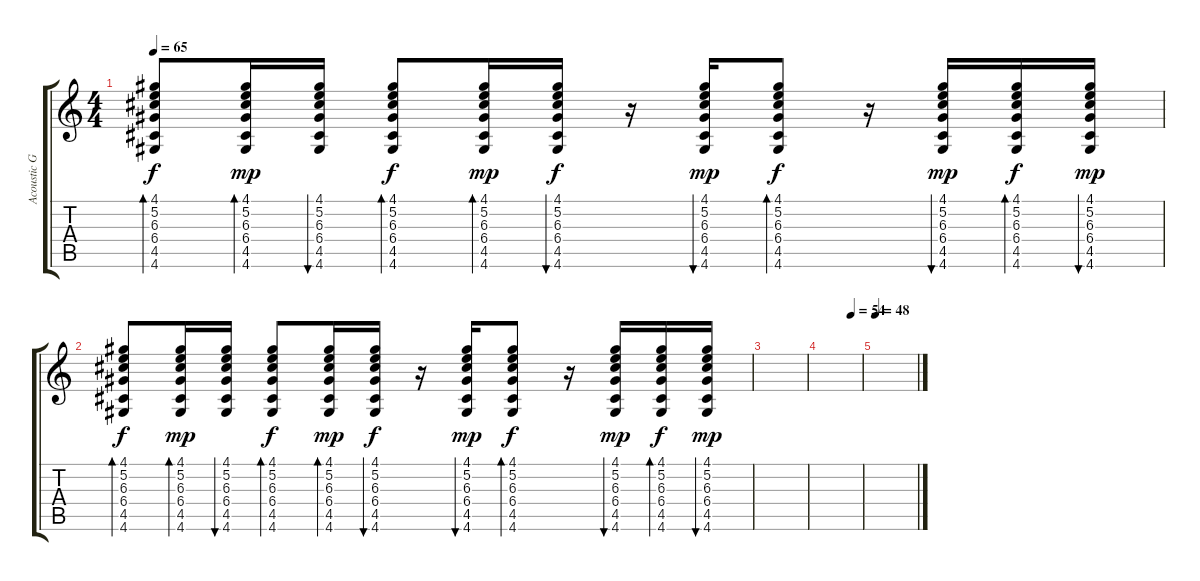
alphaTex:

\track ("Acoustic Guitar" "Acoustic G") {instrument acousticguitarsteel}
\staff {score tabs}
\tuning (E4 B3 G3 D3 A2 E2) {hide}
\ts (4 4)
\tempo 65
\clef g2
\ks c
(4.1 5.2 6.3 6.4 4.5 4.6).8{bd 30 dy f} (4.1 5.2 6.3 6.4 4.5 4.6).16{bd 30 dy mp} (4.1 5.2 6.3 6.4 4.5 4.6).16{bu 30} (4.1 5.2 6.3 6.4 4.5 4.6).8{bd 30 dy f} (4.1 5.2 6.3 6.4 4.5 4.6).16{bd 30 dy mp} (4.1 5.2 6.3 6.4 4.5 4.6).16{bu 30 dy f} r.16 (4.1 5.2 6.3 6.4 4.5 4.6).16{bu 30 dy mp} (4.1 5.2 6.3 6.4 4.5 4.6).8{bd 30 dy f} r.16 (4.1 5.2 6.3 6.4 4.5 4.6).16{bu 30 dy mp} (4.1 5.2 6.3 6.4 4.5 4.6).16{bd 30 dy f} (4.1 5.2 6.3 6.4 4.5 4.6).16{bu 30 dy mp} |
(4.1 5.2 6.3 6.4 4.5 4.6).8{bd 30 dy f} (4.1 5.2 6.3 6.4 4.5 4.6).16{bd 30 dy mp} (4.1 5.2 6.3 6.4 4.5 4.6).16{bu 30} (4.1 5.2 6.3 6.4 4.5 4.6).8{bd 30 dy f} (4.1 5.2 6.3 6.4 4.5 4.6).16{bd 30 dy mp} (4.1 5.2 6.3 6.4 4.5 4.6).16{bu 30 dy f} r.16 (4.1 5.2 6.3 6.4 4.5 4.6).16{bu 30 dy mp} (4.1 5.2 6.3 6.4 4.5 4.6).8{bd 30 dy f} r.16 (4.1 5.2 6.3 6.4 4.5 4.6).16{bu 30 dy mp} (4.1 5.2 6.3 6.4 4.5 4.6).16{bd 30 dy f} (4.1 5.2 6.3 6.4 4.5 4.6).16{bu 30 dy mp} |
|
\tempo (54 0.75)
|
\tempo 48
